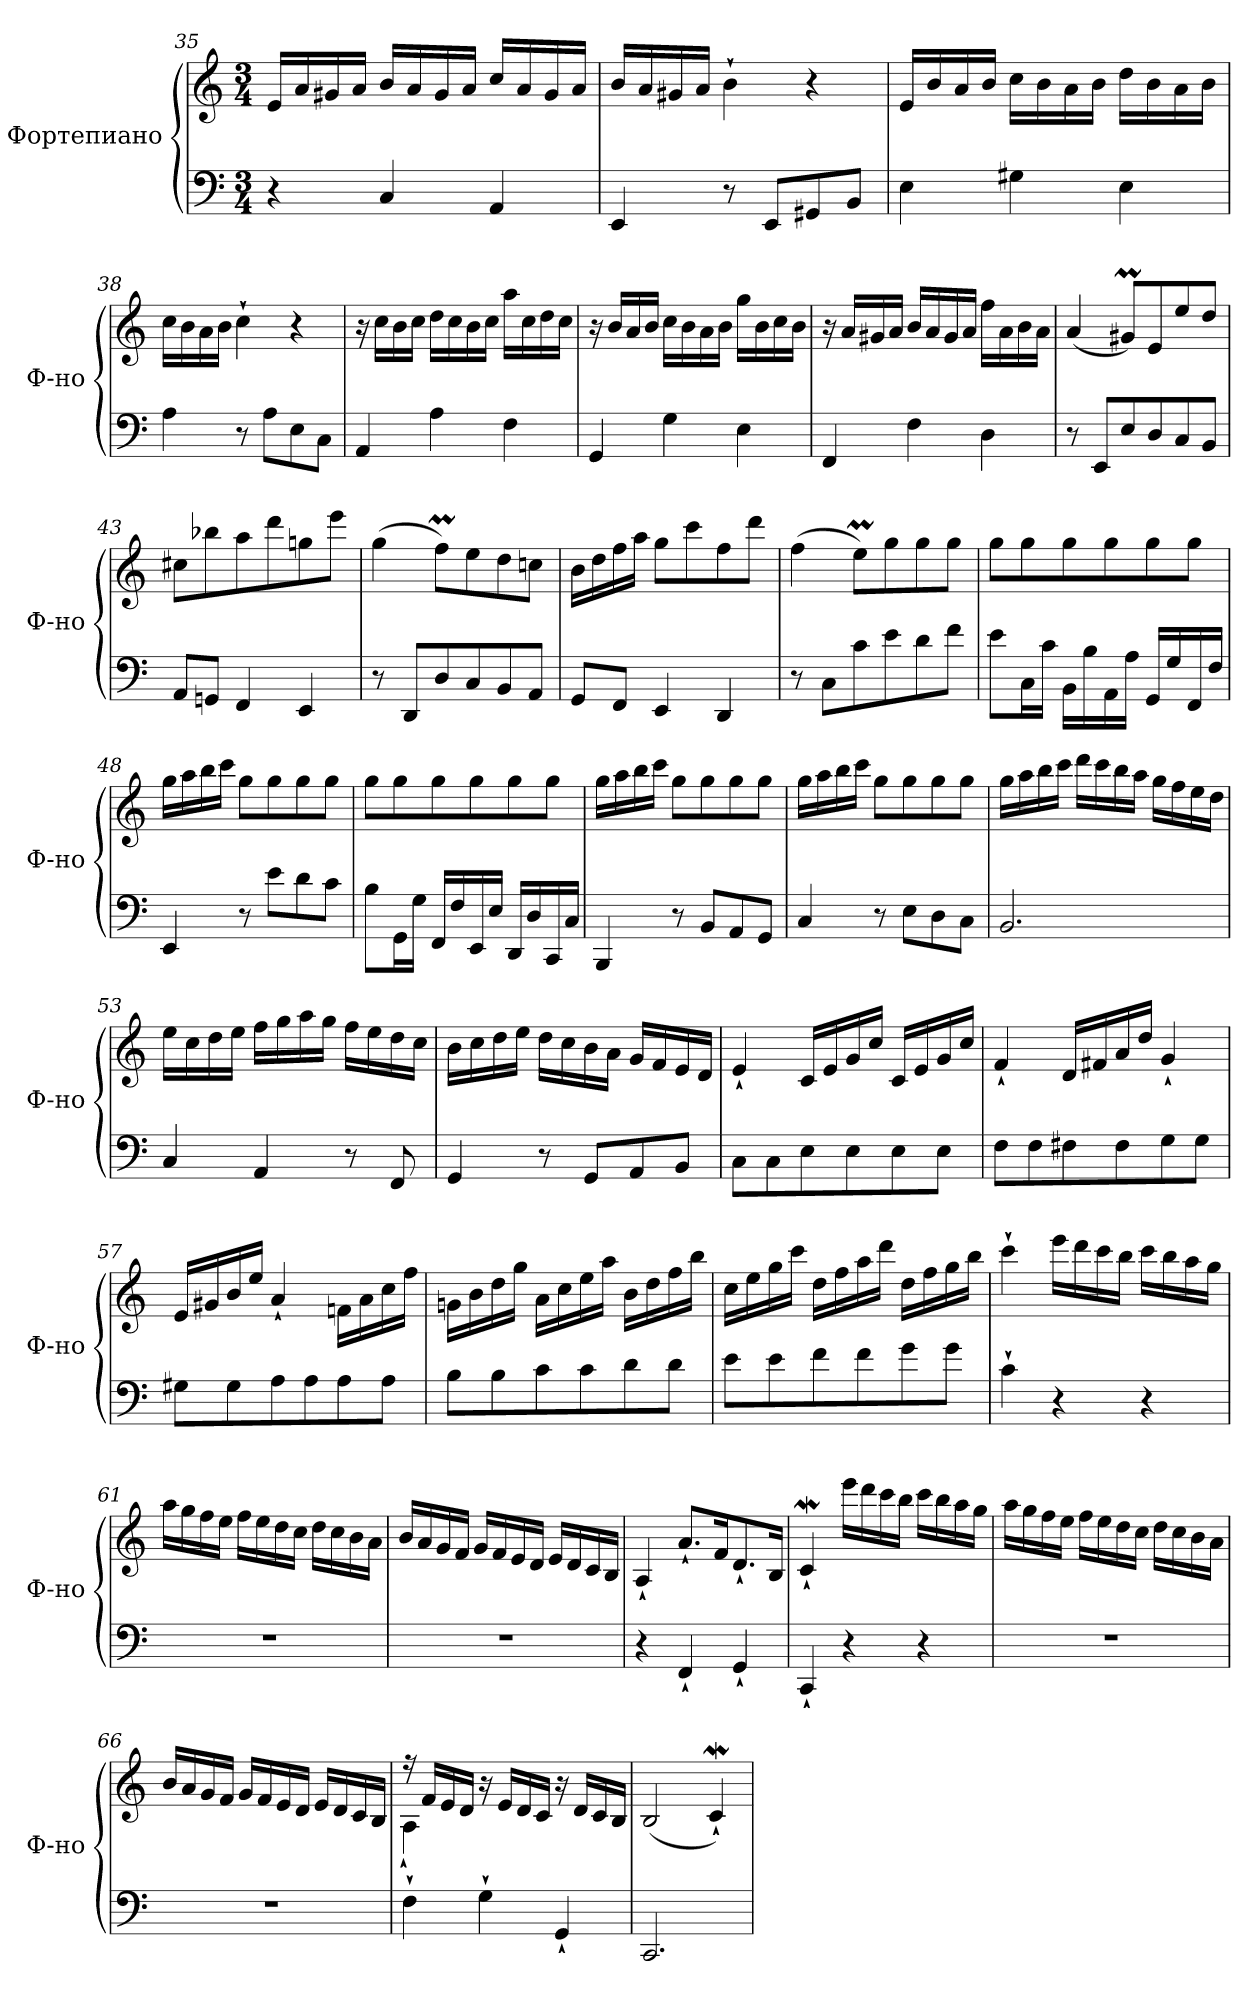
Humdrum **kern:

**kern	**kern
*part1	*part1
*staff2	*staff1
*I"Фортепиано	*
*I'Ф-но	*
*clefF4	*clefG2
*k[]	*k[]
*M3/4	*M3/4
=35	=35
4r	16e/LL
.	16a/
.	16g#X/
.	16a/JJ
4C/	16b/LL
.	16a/
.	16g#/
.	16a/JJ
4AA/	16cc/LL
.	16a/
.	16g#/
.	16a/JJ
=36	=36
4EE/	16b/LL
.	16a/
.	16g#X/
.	16a/JJ
8r	4b`\
8EE/L	.
8GG#X/	4r
8BB/J	.
=37	=37
4E\	16e/LL
.	16b/
.	16a/
.	16b/JJ
4G#X\	16cc\LL
.	16b\
.	16a\
.	16b\JJ
4E\	16dd\LL
.	16b\
.	16a\
.	16b\JJ
!!LO:LB:g=z
=38	=38
4A\	16cc\LL
.	16b\
.	16a\
.	16b\JJ
8r	4cc`\
8A\L	.
8E\	4r
8C\J	.
=39	=39
4AA/	16r
.	16cc\LL
.	16b\
.	16cc\JJ
4A\	16dd\LL
.	16cc\
.	16b\
.	16cc\JJ
4F\	16aa\LL
.	16cc\
.	16dd\
.	16cc\JJ
=40	=40
4GG/	16r
.	16b/LL
.	16a/
.	16b/JJ
4G\	16cc\LL
.	16b\
.	16a\
.	16b\JJ
4E\	16gg\LL
.	16b\
.	16cc\
.	16b\JJ
=41	=41
4FF/	16r
.	16a/LL
.	16g#X/
.	16a/JJ
4F\	16b/LL
.	16a/
.	16g#/
.	16a/JJ
4D\	16ff\LL
.	16a\
.	16b\
.	16a\JJ
!!LO:LB:g=z
=42	=42
8r	(<4a/
8EE/L	.
8E/	8g#Xm/L)
8D/	8e/
8C/	8ee/
8BB/J	8dd/J
=43	=43
8AA/L	8cc#X\L
8GGn/J	8bb-X\
4FF/	8aa\
.	8ddd\
4EE/	8ggn\
.	8eee\J
=44	=44
8r	(>4gg\
8DD/L	.
8D/	8ffM\L)
8C/	8ee\
8BB/	8dd\
8AA/J	8ccn\J
=45	=45
8GG/L	16b\LL
.	16dd\
8FF/J	16ff\
.	16aa\JJ
4EE/	8gg\L
.	8ccc\
4DD/	8ff\
.	8ddd\J
=46	=46
8r	(>4ff\
8C\L	.
8c\	8eem\L)
8e\	8gg\
8d\	8gg\
8f\J	8gg\J
!!LO:LB:g=z
=47	=47
8e\L	8gg\L
16C\L	8gg\
16c\JJ	.
16BB\LL	8gg\
16B\	.
16AA\	8gg\
16A\JJ	.
16GG/LL	8gg\
16G/	.
16FF/	8gg\J
16F/JJ	.
=48	=48
4EE/	16gg\LL
.	16aa\
.	16bb\
.	16ccc\JJ
8r	8gg\L
8e\L	8gg\
8d\	8gg\
8c\J	8gg\J
=49	=49
8B\L	8gg\L
16GG\L	8gg\
16G\JJ	.
16FF/LL	8gg\
16F/	.
16EE/	8gg\
16E/JJ	.
16DD/LL	8gg\
16D/	.
16CC/	8gg\J
16C/JJ	.
=50	=50
4BBB/	16gg\LL
.	16aa\
.	16bb\
.	16ccc\JJ
8r	8gg\L
8BB/L	8gg\
8AA/	8gg\
8GG/J	8gg\J
!!LO:LB:g=z
=51	=51
4C/	16gg\LL
.	16aa\
.	16bb\
.	16ccc\JJ
8r	8gg\L
8E\L	8gg\
8D\	8gg\
8C\J	8gg\J
=52	=52
2.BB/	16gg\LL
.	16aa\
.	16bb\
.	16ccc\JJ
.	16ddd\LL
.	16ccc\
.	16bb\
.	16aa\JJ
.	16gg\LL
.	16ff\
.	16ee\
.	16dd\JJ
=53	=53
4C/	16ee\LL
.	16cc\
.	16dd\
.	16ee\JJ
4AA/	16ff\LL
.	16gg\
.	16aa\
.	16gg\JJ
8r	16ff\LL
.	16ee\
8FF/	16dd\
.	16cc\JJ
!!LO:PB:g=z
=54	=54
4GG/	16b\LL
.	16cc\
.	16dd\
.	16ee\JJ
8r	16dd\LL
.	16cc\
8GG/L	16b\
.	16a\JJ
8AA/	16g/LL
.	16f/
8BB/J	16e/
.	16d/JJ
=55	=55
8C\L	4e`/
8C\	.
8E\	16c/LL
.	16e/
8E\	16g/
.	16cc/JJ
8E\	16c/LL
.	16e/
8E\J	16g/
.	16cc/JJ
=56	=56
8F\L	4f`/
8F\	.
8F#X\	16d/LL
.	16f#X/
8F#\	16a/
.	16dd/JJ
8G\	4g`/
8G\J	.
=57	=57
8G#X\L	16e/LL
.	16g#X/
8G#\	16b/
.	16ee/JJ
8A\	4a`/
8A\	.
8A\	16fn\LL
.	16a\
8A\J	16cc\
.	16ff\JJ
!!LO:LB:g=z
=58	=58
8B\L	16gn\LL
.	16b\
8B\	16dd\
.	16gg\JJ
8c\	16a\LL
.	16cc\
8c\	16ee\
.	16aa\JJ
8d\	16b\LL
.	16dd\
8d\J	16ff\
.	16bb\JJ
=59	=59
8e\L	16cc\LL
.	16ee\
8e\	16gg\
.	16ccc\JJ
8f\	16dd\LL
.	16ff\
8f\	16aa\
.	16ddd\JJ
8g\	16dd\LL
.	16ff\
8g\J	16gg\
.	16bb\JJ
=60	=60
4c`\	4ccc`\
4r	16eee\LL
.	16ddd\
.	16ccc\
.	16bb\JJ
4r	16ccc\LL
.	16bb\
.	16aa\
.	16gg\JJ
!!LO:LB:g=z
=61	=61
2.r	16aa\LL
.	16gg\
.	16ff\
.	16ee\JJ
.	16ff\LL
.	16ee\
.	16dd\
.	16cc\JJ
.	16dd\LL
.	16cc\
.	16b\
.	16a\JJ
=62	=62
2.r	16b/LL
.	16a/
.	16g/
.	16f/JJ
.	16g/LL
.	16f/
.	16e/
.	16d/JJ
.	16e/LL
.	16d/
.	16c/
.	16B/JJ
=63	=63
4r	4A`/
4FF`</	8.a`/L
.	16f/K
4GG`</	8.d`/
.	16B/Jk
=64	=64
4CC`</	4cw`</
4r	16eee\LL
.	16ddd\
.	16ccc\
.	16bb\JJ
4r	16ccc\LL
.	16bb\
.	16aa\
.	16gg\JJ
!!LO:LB:g=z
=65	=65
2.r	16aa\LL
.	16gg\
.	16ff\
.	16ee\JJ
.	16ff\LL
.	16ee\
.	16dd\
.	16cc\JJ
.	16dd\LL
.	16cc\
.	16b\
.	16a\JJ
=66	=66
2.r	16b/LL
.	16a/
.	16g/
.	16f/JJ
.	16g/LL
.	16f/
.	16e/
.	16d/JJ
.	16e/LL
.	16d/
.	16c/
.	16B/JJ
=67	=67
*	*^
4F`\	16r	4A`<\
.	16f/LL	.
.	16e/	.
.	16d/JJ	.
4G`\	16r	2ryy
.	16e/LL	.
.	16d/	.
.	16c/JJ	.
4GG`/	16r	.
.	16d/LL	.
.	16c/	.
.	16B/JJ	.
*	*v	*v
=68	=68
2.CC/	(<2B/
.	4cw`</)
=	=
*-	*-
